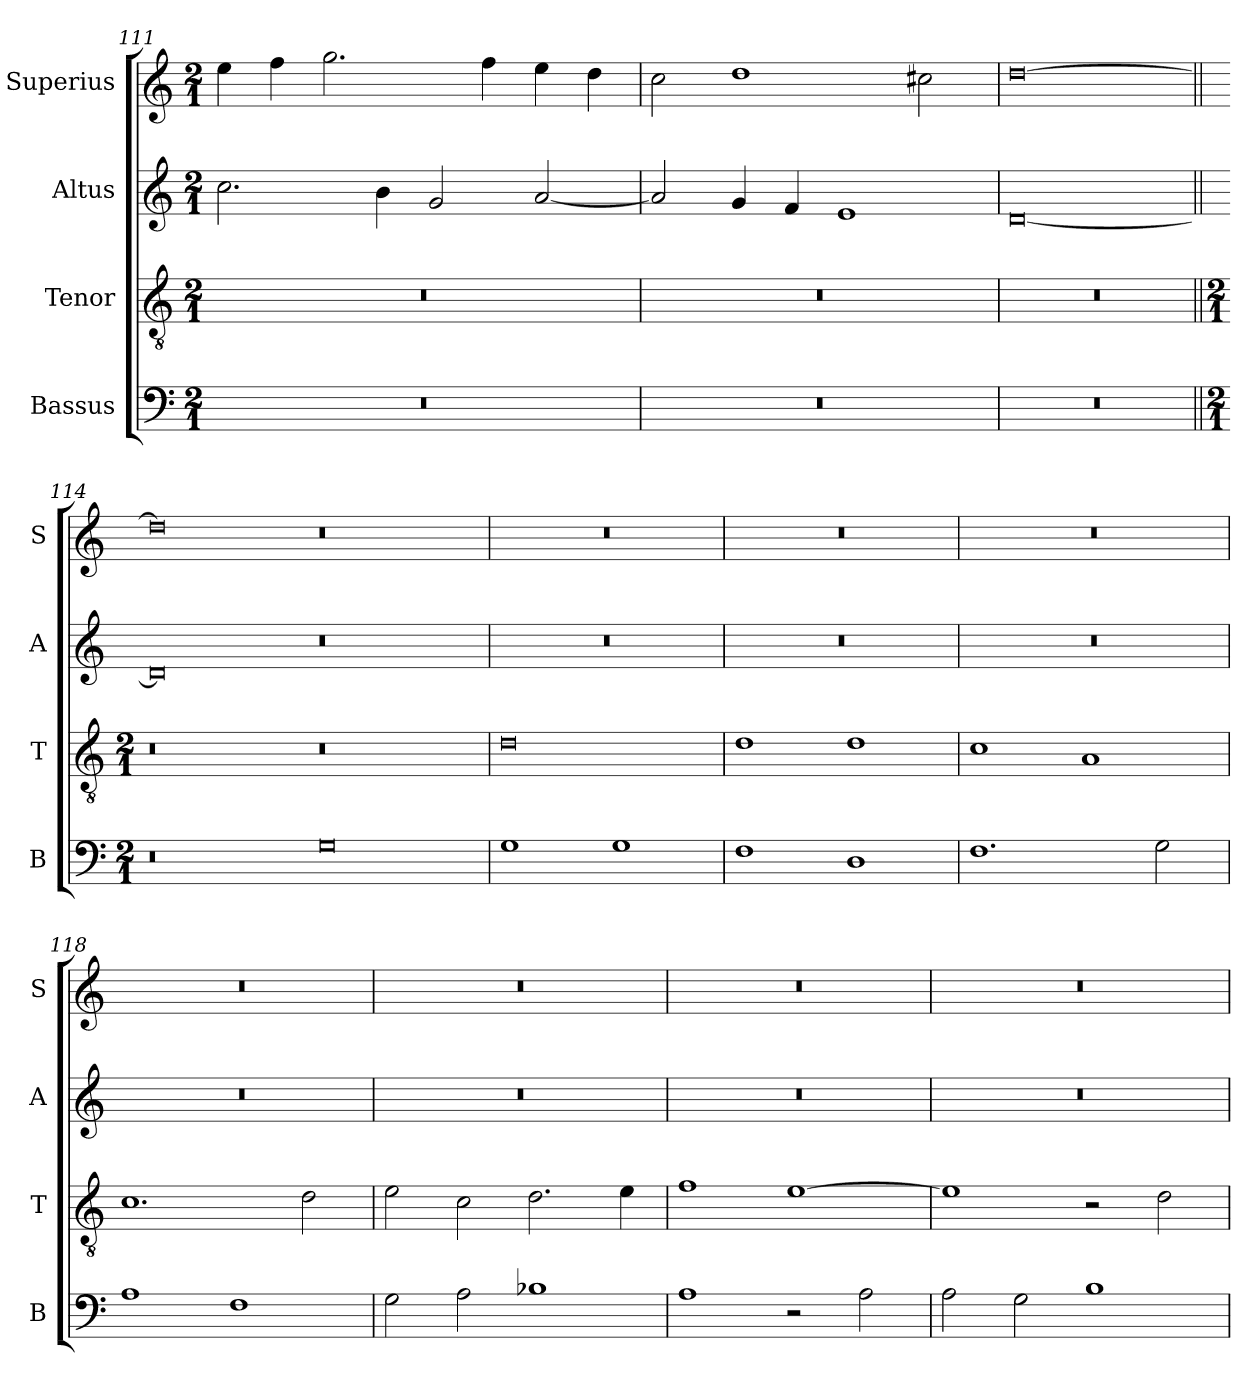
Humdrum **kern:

**kern	**kern	**kern	**kern
*part4	*part3	*part2	*part1
*staff4	*staff3	*staff2	*staff1
*I"Bassus	*I"Tenor	*I"Altus	*I"Superius
*I'B	*I'T	*I'A	*I'S
*clefF4	*clefGv2	*clefG2	*clefG2
*k[]	*k[]	*k[]	*k[]
*C:	*C:	*C:	*C:
*M2/1	*M2/1	*M2/1	*M2/1
=111	=111	=111	=111
0r	0r	2.cc	4ee
.	.	.	4ff
.	.	.	2.gg
.	.	4b	.
.	.	2g	.
.	.	.	4ff
.	.	[2a	4ee
.	.	.	4dd
=112	=112	=112	=112
0r	0r	2a]	2cc
.	.	4g	1dd
.	.	4f	.
.	.	1e	.
.	.	.	2cc#X
=113	=113	=113	=113
0r	0r	[0d	[0dd
=114||	=114||	=114||	=114||
*M2/1	*M2/1	*	*
0r	0r	0d]	0dd]
0G	0r	0r	0r
=115	=115	=115	=115
1G	0d	0r	0r
1G	.	.	.
=116	=116	=116	=116
1F	1d	0r	0r
1D	1d	.	.
=117	=117	=117	=117
1.F	1c	0r	0r
.	1A	.	.
2G	.	.	.
=118	=118	=118	=118
1A	1.c	0r	0r
1F	.	.	.
.	2d	.	.
=119	=119	=119	=119
2G	2e	0r	0r
2A	2c	.	.
1B-X	2.d	.	.
.	4e	.	.
=120	=120	=120	=120
1A	1f	0r	0r
2r	[1e	.	.
2A	.	.	.
=121	=121	=121	=121
2A	1e]	0r	0r
2G	.	.	.
1B	2r	.	.
.	2d	.	.
=	=	=	=
*-	*-	*-	*-
